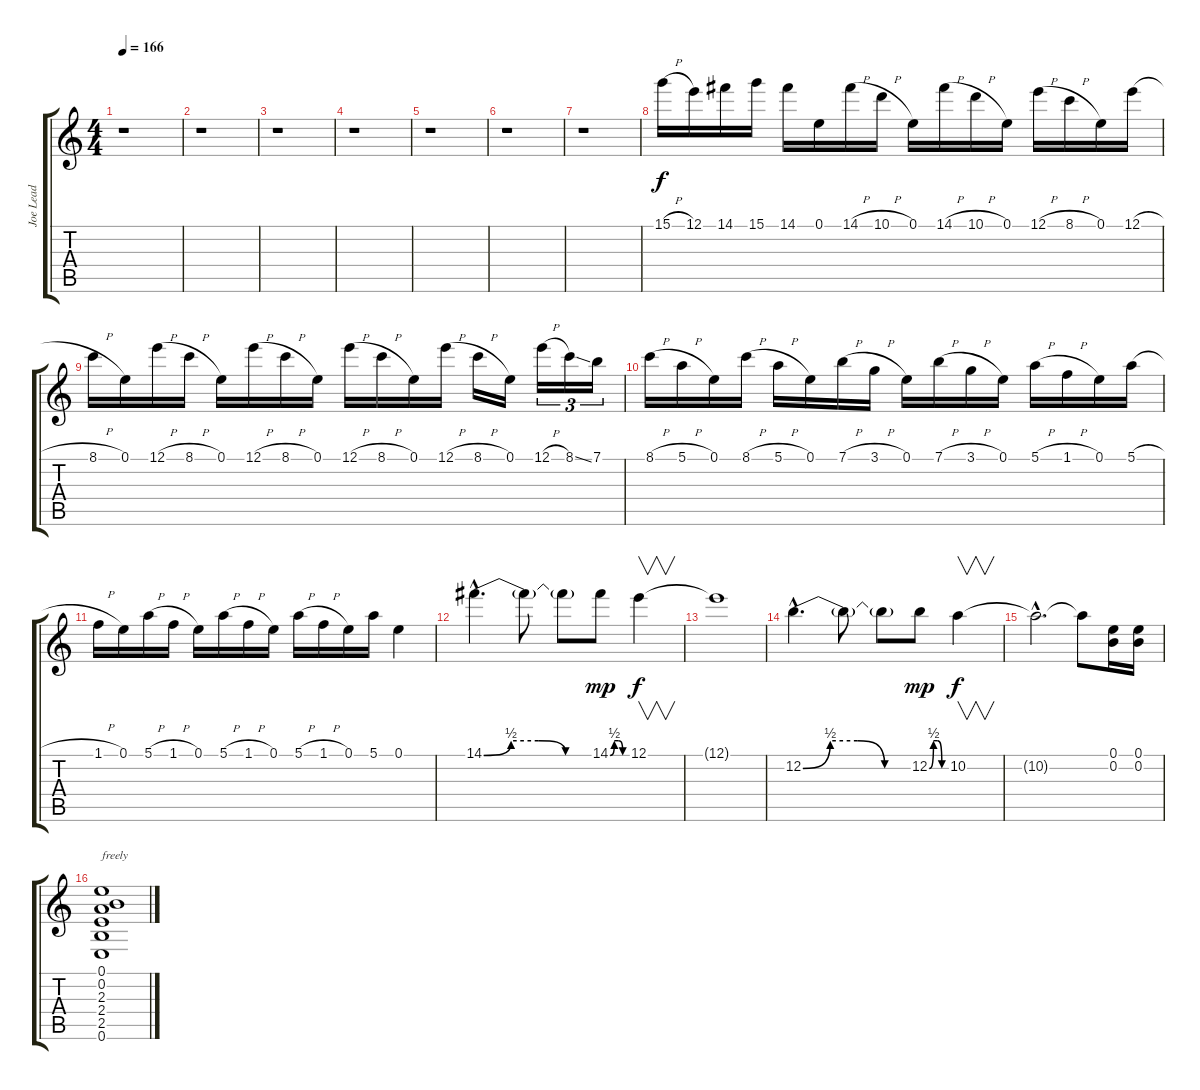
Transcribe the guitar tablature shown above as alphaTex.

\track ("Joe Lead" "Joe Lead") {instrument distortionguitar}
\staff {score tabs}
\tuning (E4 B3 G3 D3 A2 E2) {hide}
\ts (4 4)
\tempo 166
\clef g2
\ks c
r.1{dy f} |
r.1 |
r.1 |
r.1 |
r.1 |
r.1 |
r.1 |
15.1{h}.16{volume 16} 12.1.16 14.1.16 15.1.16 14.1.16 0.1.16 14.1{h}.16 10.1{h}.16 0.1.16 14.1{h}.16 10.1{h}.16 0.1.16 12.1{h}.16 8.1{h}.16 0.1.16 12.1{h}.16 |
8.1{h}.16 0.1.16 12.1{h}.16 8.1{h}.16 0.1.16 12.1{h}.16 8.1{h}.16 0.1.16 12.1{h}.16 8.1{h}.16 0.1.16 12.1{h}.16 8.1{h}.16 0.1.16 12.1{h}.16{tu (3 2)} 8.1{ss}.16{tu (3 2)} 7.1.16{tu (3 2)} |
8.1{h}.16 5.1{h}.16 0.1.16 8.1{h}.16 5.1{h}.16 0.1.16 7.1{h}.16 3.1{h}.16 0.1.16 7.1{h}.16 3.1{h}.16 0.1.16 5.1{h}.16 1.1{h}.16 0.1.16 5.1{h}.16 |
1.1{h}.16 0.1.16 5.1{h}.16 1.1{h}.16 0.1.16 5.1{h}.16 1.1{h}.16 0.1.16 5.1{h}.16 1.1{h}.16 0.1.16 5.1.16 0.1.4 |
14.1{be (custom 0 0 15 2 30 2 45 0 60 0) hac}.4{d} 14.1{t}.8 14.1{t}.8 14.1{be (custom 0 0 15 2 30 2 45 0 60 0)}.8{dy mp} 12.1.4{v dy f} |
12.1{t}.1 |
12.2{be (custom 0 0 15 2 30 2 45 0 60 0) hac}.4{d} 12.2{t}.8 12.2{t}.8 12.2{be (custom 0 0 15 2 30 2 45 0 60 0)}.8{dy mp} 10.2.4{v dy f} |
10.2{hac t}.2{d} 10.2{t}.8 (0.1 0.2).16 (0.1 0.2).16 |
(0.1 0.2 2.3 2.4 2.5 0.6).1{txt "freely"}
